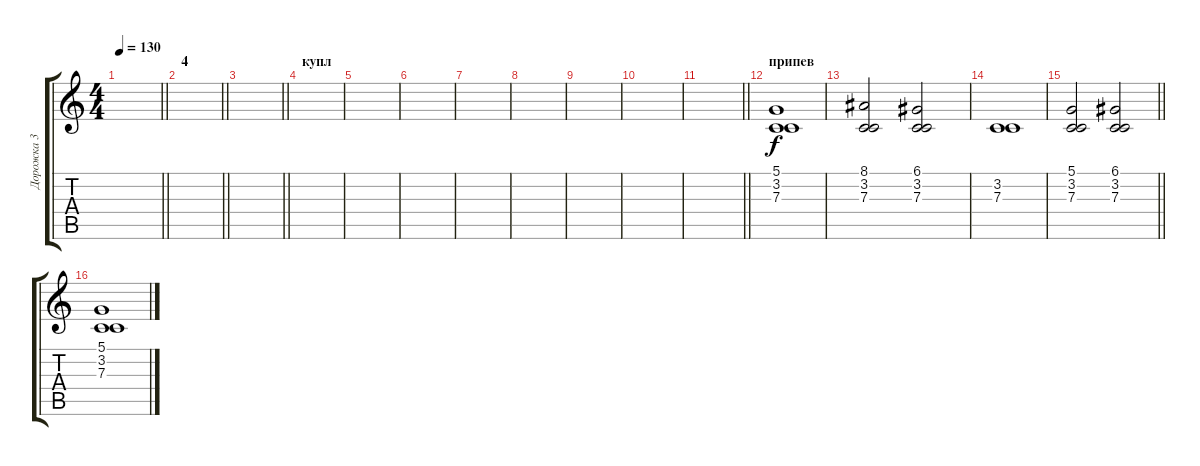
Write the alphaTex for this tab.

\track ("Дорожка 3" "Дорожка 3") {instrument stringensemble1}
\staff {score tabs}
\tuning (D4 A3 F3 C3 G2 C2) {hide}
\ts (4 4)
\tempo 130
\clef g2
\barLineRight lightlight
\ks c
|
\section ("" "4")
\barLineRight lightlight
|
\barLineRight lightlight
|
\section ("" "купл")
|
|
|
|
|
|
|
\barLineRight lightlight
|
\section ("" "припев")
(5.1 3.2 7.3).1 |
(8.1 3.2 7.3).2 (6.1 3.2 7.3).2 |
(3.2 7.3).1 |
\barLineRight lightlight
(5.1 3.2 7.3).2 (6.1 3.2 7.3).2 |
(5.1 3.2 7.3).1
